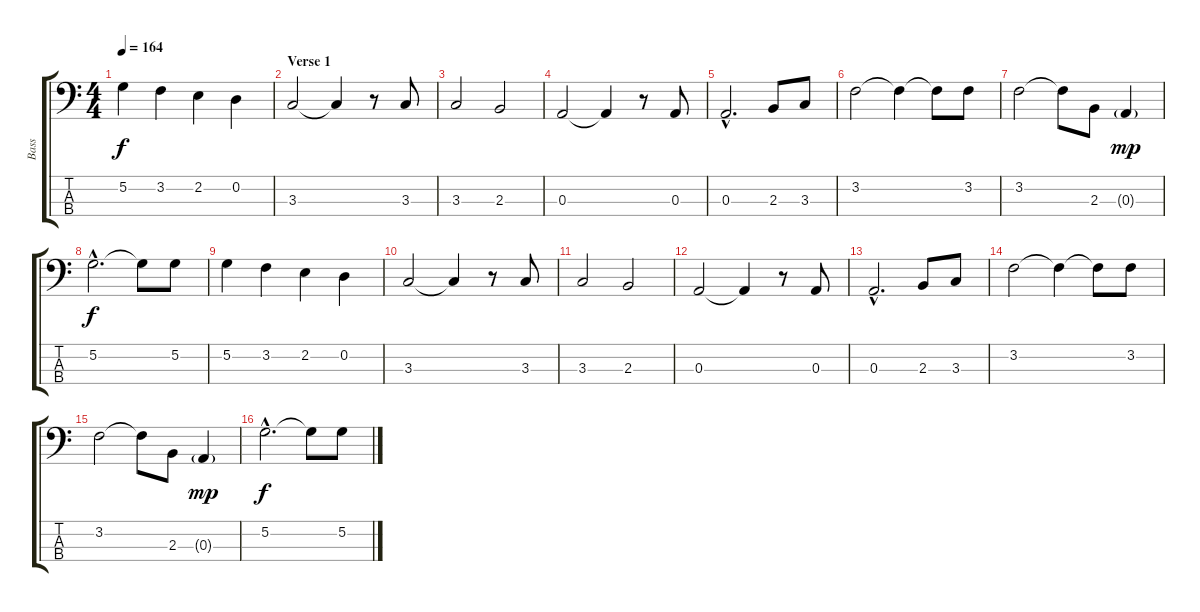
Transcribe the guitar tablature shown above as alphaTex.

\track ("Bass" "Bass") {instrument electricbassfinger}
\staff {score tabs}
\tuning (G2 D2 A1 E1) {hide}
\ts (4 4)
\tempo 164
\clef f4
\ks c
5.2.4{dy f} 3.2.4 2.2.4 0.2.4 |
\section ("" "Verse 1")
3.3.2 3.3{t}.4 r.8 3.3.8 |
3.3.2 2.3.2 |
0.3.2 0.3{t}.4 r.8 0.3.8 |
0.3{hac}.2{d} 2.3.8 3.3.8 |
3.2.2 3.2{t}.4 3.2{t}.8 3.2.8 |
3.2.2 3.2{t}.8 2.3.8 0.3{g}.4{dy mp} |
5.2{hac}.2{d dy f} 5.2{t}.8 5.2.8 |
5.2.4 3.2.4 2.2.4 0.2.4 |
3.3.2 3.3{t}.4 r.8 3.3.8 |
3.3.2 2.3.2 |
0.3.2 0.3{t}.4 r.8 0.3.8 |
0.3{hac}.2{d} 2.3.8 3.3.8 |
3.2.2 3.2{t}.4 3.2{t}.8 3.2.8 |
3.2.2 3.2{t}.8 2.3.8 0.3{g}.4{dy mp} |
5.2{hac}.2{d dy f} 5.2{t}.8 5.2.8
